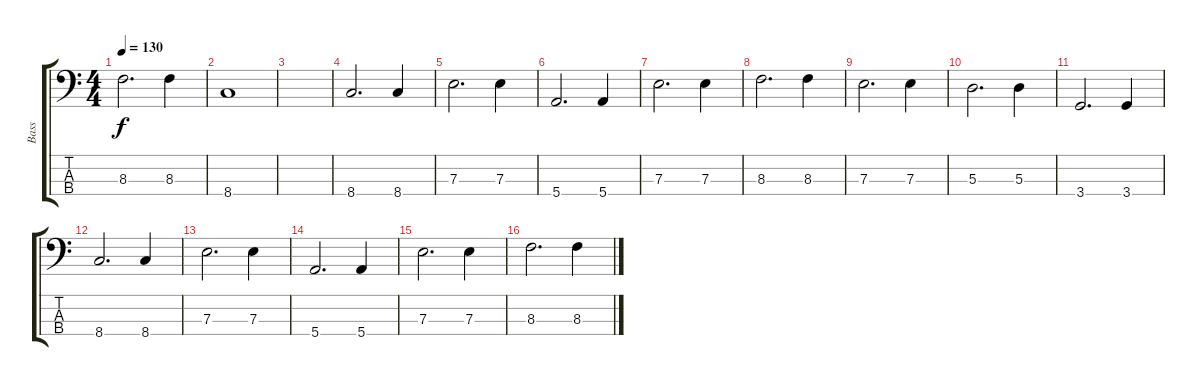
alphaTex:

\track ("Bass" "Bass") {instrument fretlessbass}
\staff {score tabs}
\tuning (G2 D2 A1 E1) {hide}
\ts (4 4)
\tempo 130
\clef f4
\ks c
8.3.2{d dy f} 8.3.4 |
8.4.1 |
|
8.4.2{d} 8.4.4 |
7.3.2{d} 7.3.4 |
5.4.2{d} 5.4.4 |
7.3.2{d} 7.3.4 |
8.3.2{d} 8.3.4 |
7.3.2{d} 7.3.4 |
5.3.2{d} 5.3.4 |
3.4.2{d} 3.4.4 |
8.4.2{d} 8.4.4 |
7.3.2{d} 7.3.4 |
5.4.2{d} 5.4.4 |
7.3.2{d} 7.3.4 |
8.3.2{d} 8.3.4
